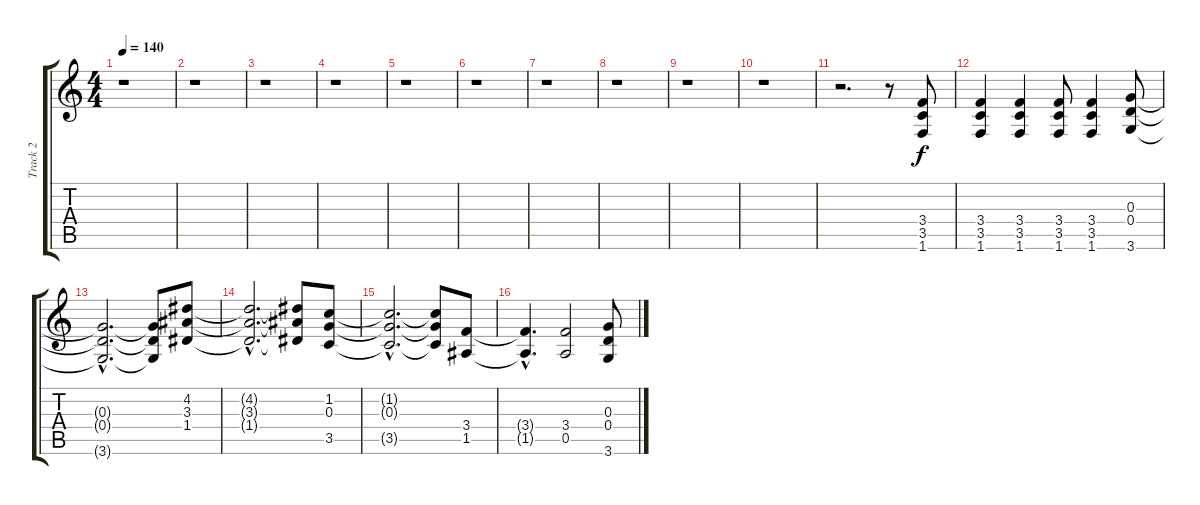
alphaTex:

\track ("Track 2" "Track 2") {instrument distortionguitar}
\staff {score tabs}
\tuning (E4 B3 G3 D3 A2 E2) {hide}
\ts (4 4)
\tempo 140
\clef g2
\ks c
r.1{dy f} |
r.1 |
r.1 |
r.1 |
r.1 |
r.1 |
r.1 |
r.1 |
r.1 |
r.1 |
r.2{d} r.8 (3.4 3.5 1.6).8 |
(3.4 3.5 1.6).4 (3.4 3.5 1.6).4 (3.4 3.5 1.6).8 (3.4 3.5 1.6).4 (0.3 0.4 3.6).8 |
(0.3{hac t} 0.4{hac t} 3.6{hac t}).2{d} (0.3{t} 0.4{t} 3.6{t}).8 (4.2 3.3 1.4).8 |
(4.2{hac t} 3.3{hac t} 1.4{hac t}).2{d} (4.2{t} 3.3{t} 1.4{t}).8 (1.2 0.3 3.5).8 |
(1.2{hac t} 0.3{hac t} 3.5{hac t}).2{d} (1.2{t} 0.3{t} 3.5{t}).8 (3.4 1.5).8 |
(3.4{hac t} 1.5{hac t}).4{d} (3.4 0.5).2 (0.3 0.4 3.6).8
